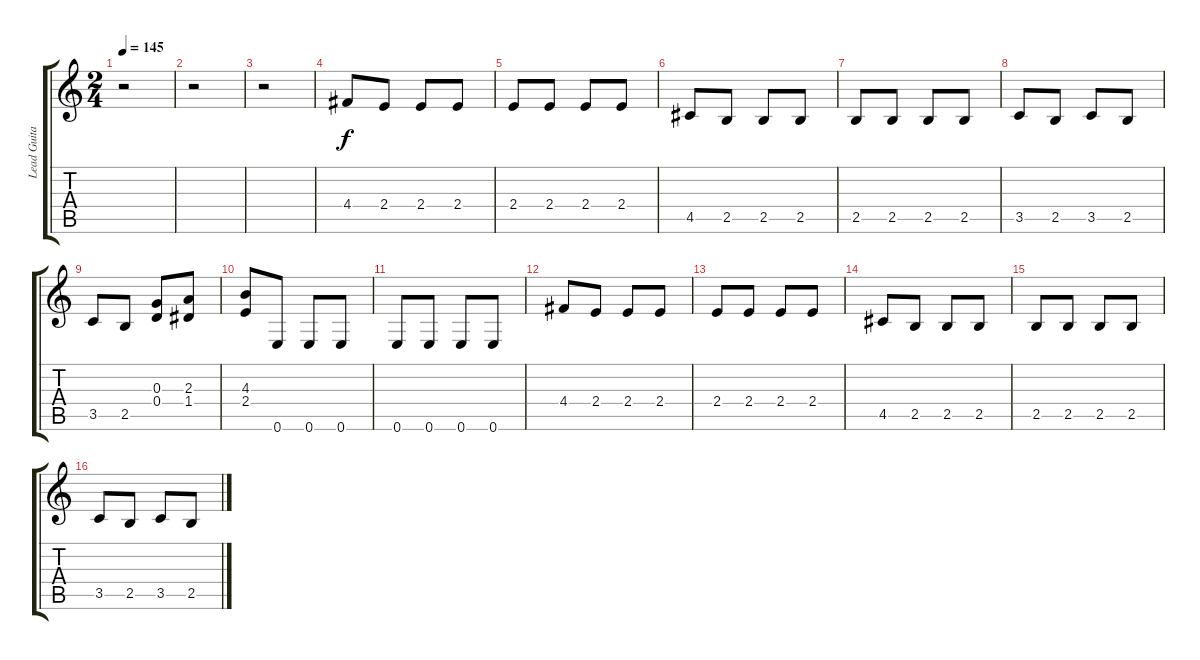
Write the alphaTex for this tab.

\track ("Lead Guitar" "Lead Guita") {instrument distortionguitar}
\staff {score tabs}
\tuning (E4 B3 G3 D3 A2 E2) {hide}
\ts (2 4)
\tempo 145
\clef g2
\ks c
r.2{dy f instrument distortionguitar} |
r.2 |
r.2 |
4.4.8 2.4.8 2.4.8 2.4.8 |
2.4.8 2.4.8 2.4.8 2.4.8 |
4.5.8 2.5.8 2.5.8 2.5.8 |
2.5.8 2.5.8 2.5.8 2.5.8 |
3.5.8 2.5.8 3.5.8 2.5.8 |
3.5.8 2.5.8 (0.3 0.4).8 (2.3 1.4).8 |
(4.3 2.4).8 0.6.8 0.6.8 0.6.8 |
0.6.8 0.6.8 0.6.8 0.6.8 |
4.4.8 2.4.8 2.4.8 2.4.8 |
2.4.8 2.4.8 2.4.8 2.4.8 |
4.5.8 2.5.8 2.5.8 2.5.8 |
2.5.8 2.5.8 2.5.8 2.5.8 |
3.5.8 2.5.8 3.5.8 2.5.8
